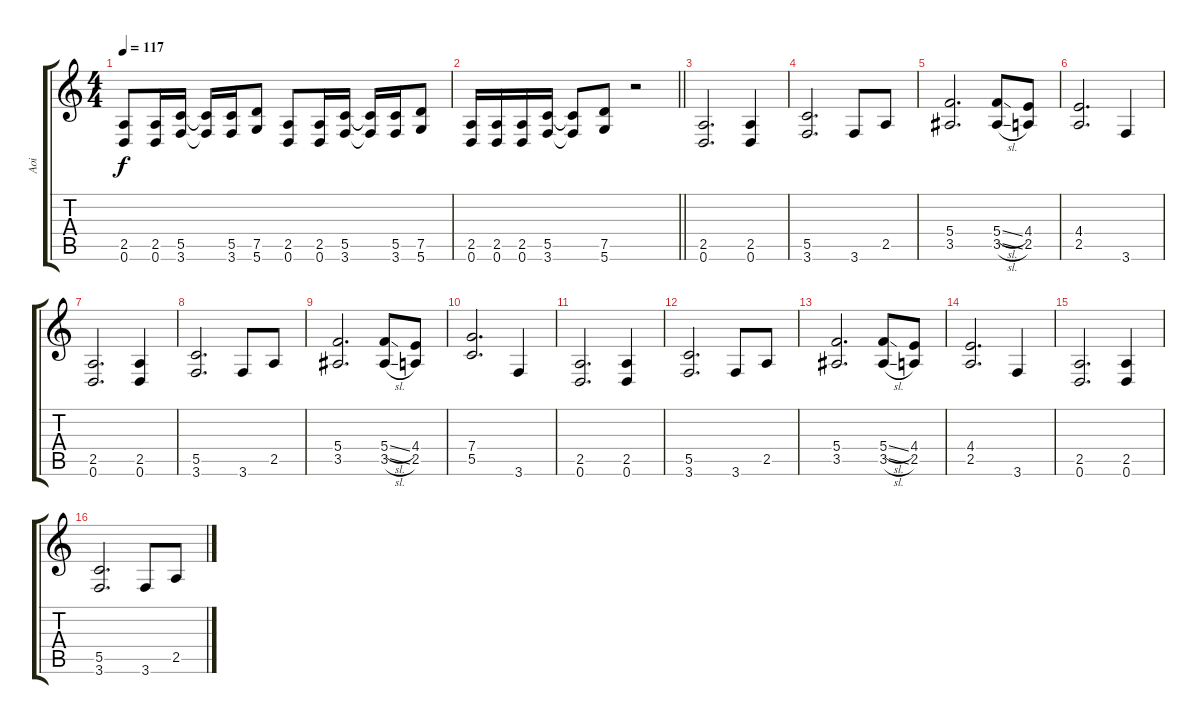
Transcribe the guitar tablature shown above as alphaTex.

\track ("Aoi" "Aoi") {instrument distortionguitar}
\staff {score tabs}
\tuning (D4 A3 F3 C3 G2 D2) {hide}
\ts (4 4)
\tempo 117
\clef g2
\ks c
(2.5 0.6).8{dy f} (2.5 0.6).16 (5.5 3.6).16 (5.5{t} 3.6{t}).16 (5.5 3.6).16 (7.5 5.6).8 (2.5 0.6).8 (2.5 0.6).16 (5.5 3.6).16 (5.5{t} 3.6{t}).16 (5.5 3.6).16 (7.5 5.6).8 |
\barLineRight lightlight
(2.5 0.6).16 (2.5 0.6).16 (2.5 0.6).16 (5.5 3.6).16 (5.5{t} 3.6{t}).8 (7.5 5.6).8 r.2 |
(2.5 0.6).2{d} (2.5 0.6).4 |
(5.5 3.6).2{d} 3.6.8 2.5.8 |
(5.4 3.5).2{d} (5.4{sl} 3.5{sl}).8 (4.4 2.5).8 |
(4.4 2.5).2{d} 3.6.4 |
(2.5 0.6).2{d} (2.5 0.6).4 |
(5.5 3.6).2{d} 3.6.8 2.5.8 |
(5.4 3.5).2{d} (5.4{sl} 3.5{sl}).8 (4.4 2.5).8 |
(7.4 5.5).2{d} 3.6.4 |
(2.5 0.6).2{d} (2.5 0.6).4 |
(5.5 3.6).2{d} 3.6.8 2.5.8 |
(5.4 3.5).2{d} (5.4{sl} 3.5{sl}).8 (4.4 2.5).8 |
(4.4 2.5).2{d} 3.6.4 |
(2.5 0.6).2{d} (2.5 0.6).4 |
(5.5 3.6).2{d} 3.6.8 2.5.8
